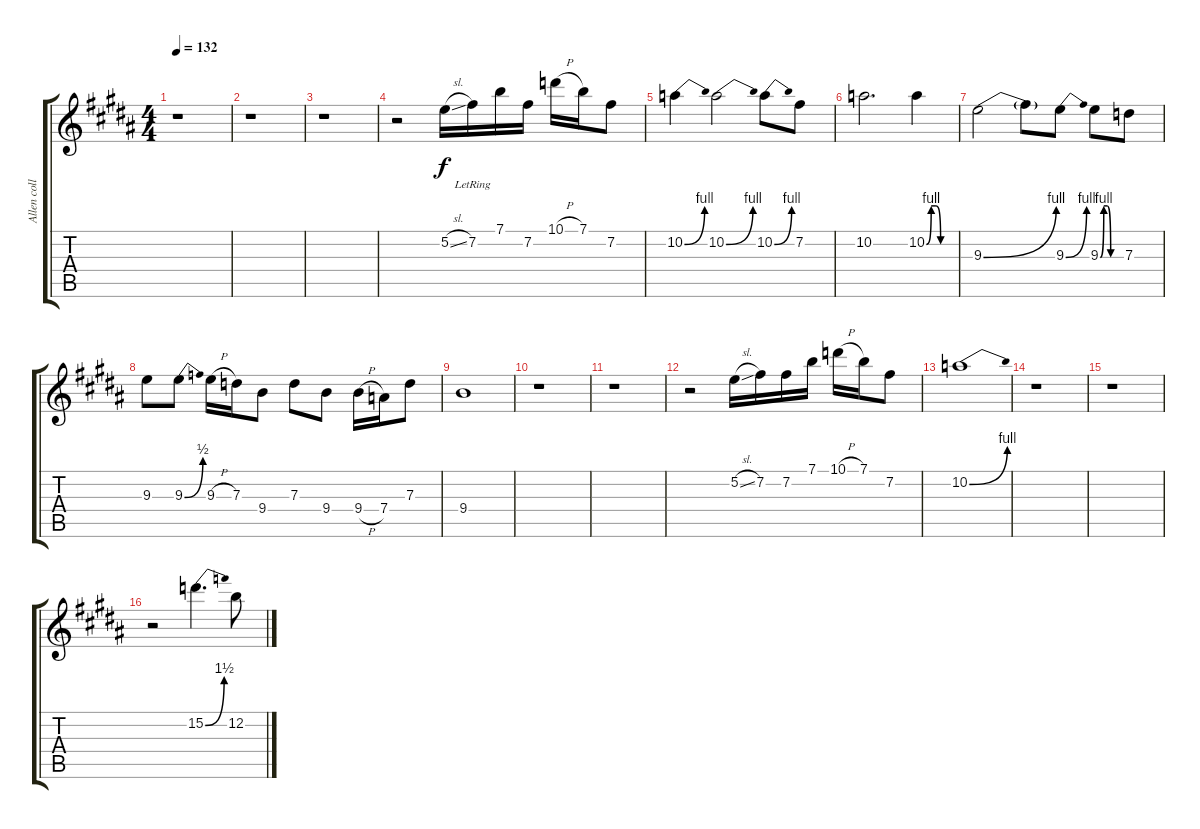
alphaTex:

\track ("Allen collins Guitar Solos" "Allen coll") {instrument overdrivenguitar}
\staff {score tabs}
\tuning (E4 B3 G3 D3 A2 E2) {hide}
\ts (4 4)
\tempo 132
\clef g2
\ks b
r.1{dy f} |
r.1 |
r.1 |
r.2 5.2{sl}.16 7.2{lr}.16 7.1.16 7.2.16 10.1{h}.16 7.1.16 7.2.8 |
10.2{be (bend 0 0 60 4)}.4 10.2{be (bend 0 0 60 4)}.2 10.2{be (bend 0 0 60 4)}.8 7.2.8 |
10.2.2{d} 10.2{be (custom 0 0 10 4 20 4 30 0 60 0)}.4 |
9.3{be (bend 0 0 60 4)}.2 9.3{t}.8 9.3{be (bend 0 0 60 4)}.8 9.3{be (custom 0 0 10 4 20 4 30 0 60 0)}.8 7.3.8 |
9.3.8 9.3{be (bend 0 0 60 2)}.8 9.3{h}.16 7.3.16 9.4.8 7.3.8 9.4.8 9.4{h}.16 7.4.16 7.3.8 |
9.4.1 |
r.1 |
r.1 |
r.2 5.2{sl}.16{volume 13} 7.2.16 7.2.16 7.1.16 10.1{h}.16 7.1.16 7.2.8 |
10.2{be (bend 0 0 60 4)}.1 |
r.1 |
r.1 |
r.2 15.2{be (bend 0 0 60 6)}.4{d} 12.2.8
